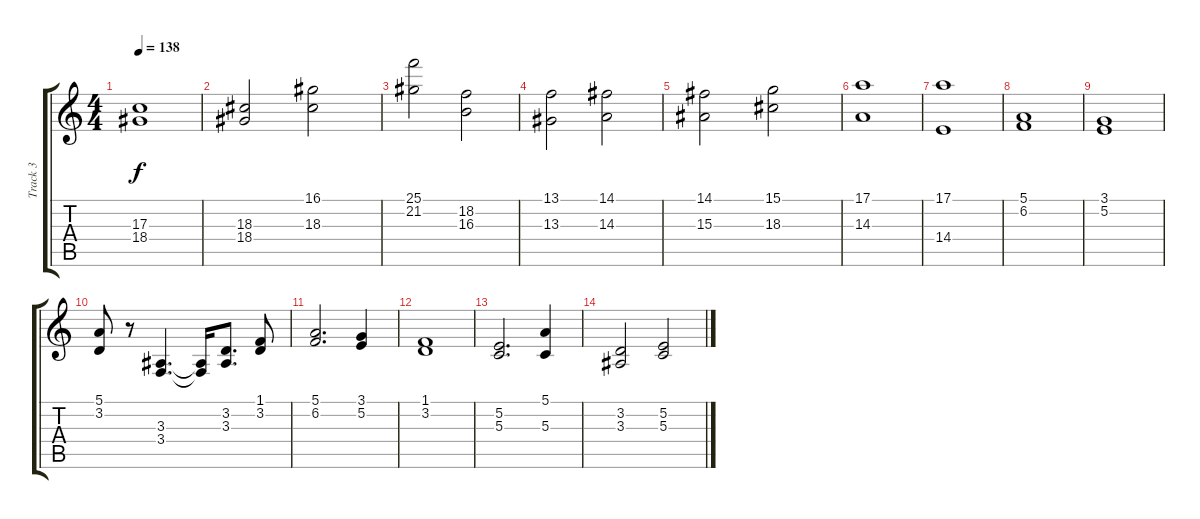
\track ("Track 3" "Track 3") {instrument stringensemble1}
\staff {score tabs}
\tuning (E4 B3 G3 D3 A2 E2) {hide}
\ts (4 4)
\tempo 138
\clef g2
\ks c
(17.3 18.4).1{dy f} |
(18.3 18.4).2 (16.1 18.3).2 |
(25.1 21.2).2 (18.2 16.3).2 |
(13.1 13.3).2 (14.1 14.3).2 |
(14.1 15.3).2 (15.1 18.3).2 |
(17.1 14.3).1 |
(17.1 14.4).1 |
(5.1 6.2).1 |
(3.1 5.2).1 |
(5.1 3.2).8 r.8 (3.3 3.4).4{d} (3.3{t} 3.4{t}).16 (3.2 3.3).8{d} (1.1 3.2).8 |
(5.1 6.2).2{d} (3.1 5.2).4 |
(1.1 3.2).1 |
(5.2 5.3).2{d} (5.1 5.3).4 |
(3.2 3.3).2 (5.2 5.3).2
